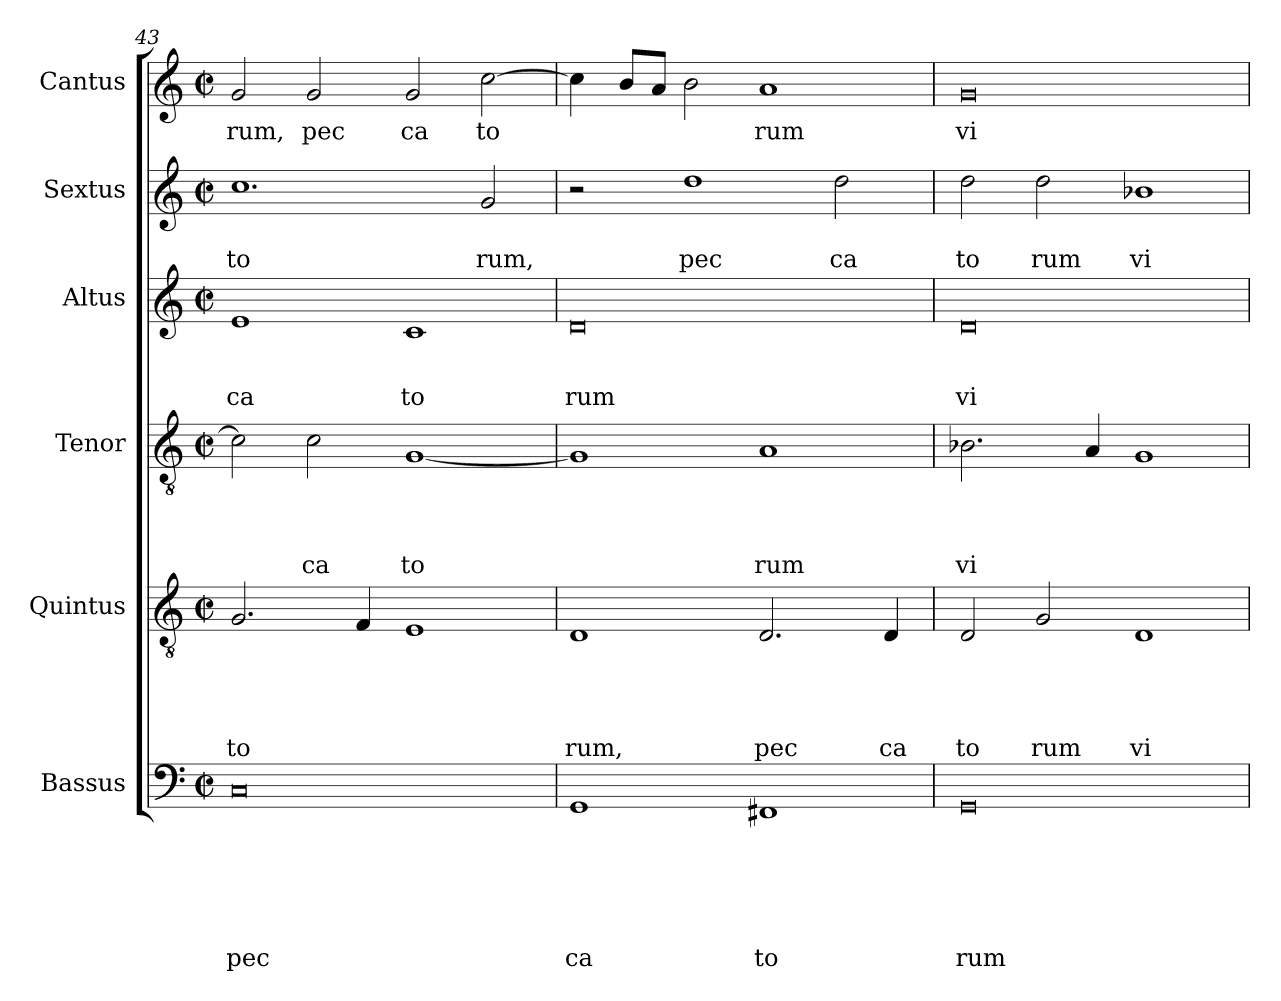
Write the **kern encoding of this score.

**kern	**text	**text	**text	**text	**text	**text	**kern	**text	**text	**text	**text	**text	**kern	**text	**text	**text	**text	**kern	**text	**text	**text	**kern	**text	**text	**kern	**text
*part6	*part6	*part6	*part6	*part6	*part6	*part6	*part5	*part5	*part5	*part5	*part5	*part5	*part4	*part4	*part4	*part4	*part4	*part3	*part3	*part3	*part3	*part2	*part2	*part2	*part1	*part1
*staff6	*staff6	*staff6	*staff6	*staff6	*staff6	*staff6	*staff5	*staff5	*staff5	*staff5	*staff5	*staff5	*staff4	*staff4	*staff4	*staff4	*staff4	*staff3	*staff3	*staff3	*staff3	*staff2	*staff2	*staff2	*staff1	*staff1
*I"Bassus	*	*	*	*	*	*	*I"Quintus	*	*	*	*	*	*I"Tenor	*	*	*	*	*I"Altus	*	*	*	*I"Sextus	*	*	*I"Cantus	*
*clefF4	*	*	*	*	*	*	*clefGv2	*	*	*	*	*	*clefGv2	*	*	*	*	*clefG2	*	*	*	*clefG2	*	*	*clefG2	*
*k[]	*	*	*	*	*	*	*k[]	*	*	*	*	*	*k[]	*	*	*	*	*k[]	*	*	*	*k[]	*	*	*k[]	*
*C:	*	*	*	*	*	*	*C:	*	*	*	*	*	*C:	*	*	*	*	*C:	*	*	*	*C:	*	*	*C:	*
*M2/2	*	*	*	*	*	*	*M2/2	*	*	*	*	*	*M2/2	*	*	*	*	*M2/2	*	*	*	*M2/2	*	*	*M2/2	*
*met(c|)	*	*	*	*	*	*	*met(c|)	*	*	*	*	*	*met(c|)	*	*	*	*	*met(c|)	*	*	*	*met(c|)	*	*	*met(c|)	*
=43	=43	=43	=43	=43	=43	=43	=43	=43	=43	=43	=43	=43	=43	=43	=43	=43	=43	=43	=43	=43	=43	=43	=43	=43	=43	=43
!	!	!	!	!	!	!LO:LY:b	!	!	!	!	!	!LO:LY:b	!	!	!	!	!	!	!	!	!LO:LY:b	!	!	!LO:LY:b	!	!LO:LY:b
0C	.	.	.	.	.	pec	2.G/	.	.	.	.	to	2c\]	.	.	.	.	1e	.	.	ca	1.cc	.	to	2g/	rum,
!	!	!	!	!	!	!	!	!	!	!	!	!	!	!	!	!	!LO:LY:b	!	!	!	!	!	!	!	!	!LO:LY:b
.	.	.	.	.	.	.	.	.	.	.	.	.	2c\	.	.	.	ca	.	.	.	.	.	.	.	2g/	pec
.	.	.	.	.	.	.	4F/	.	.	.	.	.	.	.	.	.	.	.	.	.	.	.	.	.	.	.
!	!	!	!	!	!	!	!	!	!	!	!	!	!	!	!	!	!LO:LY:b	!	!	!	!LO:LY:b	!	!	!	!	!LO:LY:b
.	.	.	.	.	.	.	1E	.	.	.	.	.	[<1G	.	.	.	to	1c	.	.	to	.	.	.	2g/	ca
!	!	!	!	!	!	!	!	!	!	!	!	!	!	!	!	!	!	!	!	!	!	!	!	!LO:LY:b	!	!LO:LY:b
.	.	.	.	.	.	.	.	.	.	.	.	.	.	.	.	.	.	.	.	.	.	2g/	.	rum,	[>2cc\	to
=44	=44	=44	=44	=44	=44	=44	=44	=44	=44	=44	=44	=44	=44	=44	=44	=44	=44	=44	=44	=44	=44	=44	=44	=44	=44	=44
!	!	!	!	!	!	!LO:LY:b	!	!	!	!	!	!LO:LY:b	!	!	!	!	!	!	!	!	!LO:LY:b	!	!	!	!	!
1GG	.	.	.	.	.	ca	1D	.	.	.	.	rum,	1G]	.	.	.	.	0d	.	.	rum	2r	.	.	4cc\]	.
.	.	.	.	.	.	.	.	.	.	.	.	.	.	.	.	.	.	.	.	.	.	.	.	.	8b/L	.
.	.	.	.	.	.	.	.	.	.	.	.	.	.	.	.	.	.	.	.	.	.	.	.	.	8a/J	.
!	!	!	!	!	!	!	!	!	!	!	!	!	!	!	!	!	!	!	!	!	!	!	!	!LO:LY:b	!	!
.	.	.	.	.	.	.	.	.	.	.	.	.	.	.	.	.	.	.	.	.	.	1dd	.	pec	2b\	.
!	!	!	!	!	!	!LO:LY:b	!	!	!	!	!	!LO:LY:b	!	!	!	!	!LO:LY:b	!	!	!	!	!	!	!	!	!LO:LY:b
1FF#X	.	.	.	.	.	to	2.D/	.	.	.	.	pec	1A	.	.	.	rum	.	.	.	.	.	.	.	1a	rum
!	!	!	!	!	!	!	!	!	!	!	!	!	!	!	!	!	!	!	!	!	!	!	!	!LO:LY:b	!	!
.	.	.	.	.	.	.	.	.	.	.	.	.	.	.	.	.	.	.	.	.	.	2dd\	.	ca	.	.
!	!	!	!	!	!	!	!	!	!	!	!	!LO:LY:b	!	!	!	!	!	!	!	!	!	!	!	!	!	!
.	.	.	.	.	.	.	4D/	.	.	.	.	ca	.	.	.	.	.	.	.	.	.	.	.	.	.	.
=45	=45	=45	=45	=45	=45	=45	=45	=45	=45	=45	=45	=45	=45	=45	=45	=45	=45	=45	=45	=45	=45	=45	=45	=45	=45	=45
!	!	!	!	!	!	!LO:LY:b	!	!	!	!	!	!LO:LY:b	!	!	!	!	!LO:LY:b	!	!	!	!LO:LY:b	!	!	!LO:LY:b	!	!LO:LY:b
0GG	.	.	.	.	.	rum	2D/	.	.	.	.	to	2.B-X\	.	.	.	vi	0d	.	.	vi	2dd\	.	to	0g	vi
!	!	!	!	!	!	!	!	!	!	!	!	!LO:LY:b	!	!	!	!	!	!	!	!	!	!	!	!LO:LY:b	!	!
.	.	.	.	.	.	.	2G/	.	.	.	.	rum	.	.	.	.	.	.	.	.	.	2dd\	.	rum	.	.
.	.	.	.	.	.	.	.	.	.	.	.	.	4A/	.	.	.	.	.	.	.	.	.	.	.	.	.
!	!	!	!	!	!	!	!	!	!	!	!	!LO:LY:b	!	!	!	!	!	!	!	!	!	!	!	!LO:LY:b	!	!
.	.	.	.	.	.	.	1D	.	.	.	.	vi	1G	.	.	.	.	.	.	.	.	1b-X	.	vi	.	.
=	=	=	=	=	=	=	=	=	=	=	=	=	=	=	=	=	=	=	=	=	=	=	=	=	=	=
*-	*-	*-	*-	*-	*-	*-	*-	*-	*-	*-	*-	*-	*-	*-	*-	*-	*-	*-	*-	*-	*-	*-	*-	*-	*-	*-
